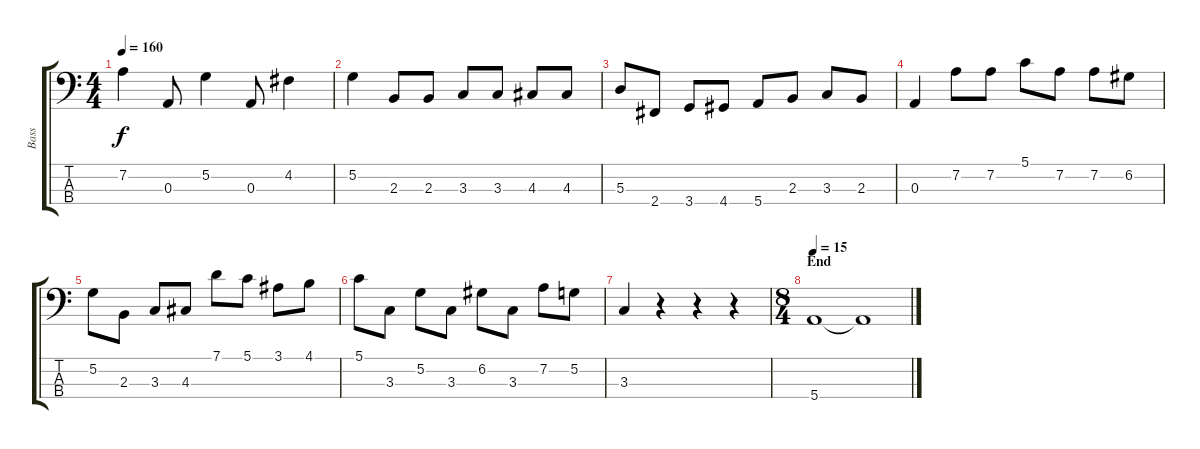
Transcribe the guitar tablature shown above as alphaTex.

\track ("Bass" "Bass") {instrument electricbassfinger}
\staff {score tabs}
\tuning (G2 D2 A1 E1) {hide}
\ts (4 4)
\tempo 160
\clef f4
\ks c
7.2.4{dy f} 0.3.8 5.2.4 0.3.8 4.2.4 |
5.2.4 2.3.8 2.3.8 3.3.8 3.3.8 4.3.8 4.3.8 |
5.3.8 2.4.8 3.4.8 4.4.8 5.4.8 2.3.8 3.3.8 2.3.8 |
0.3.4 7.2.8 7.2.8 5.1.8 7.2.8 7.2.8 6.2.8 |
5.2.8 2.3.8 3.3.8 4.3.8 7.1.8 5.1.8 3.1.8 4.1.8 |
5.1.8 3.3.8 5.2.8 3.3.8 6.2.8 3.3.8 7.2.8 5.2.8 |
3.3.4 r.4 r.4 r.4 |
\ts (8 4)
\section ("" "End")
\tempo 15
5.4.1 5.4{t}.1
